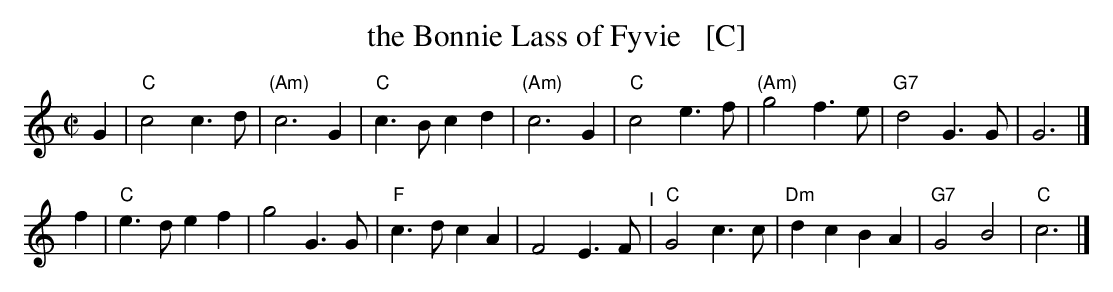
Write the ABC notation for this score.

X:1
T: the Bonnie Lass of Fyvie   [C]
M: C|
L: 1/8
K: C
G2 |\
"C"c4 c3d | "(Am)"c6 G2 | "C"c3B c2d2 | "(Am)"c6 G2 |\
"C"c4 e3f | "(Am)"g4 f3e | "G7"d4 G3G | G6 |]
f2 |\
"C"e3d e2f2 | g4 G3G | "F"c3d c2A2 | F4 E3F "^I"|\
"C"G4 c3c | "Dm"d2c2 B2A2 | "G7"G4 B4 | "C"c6 |]
